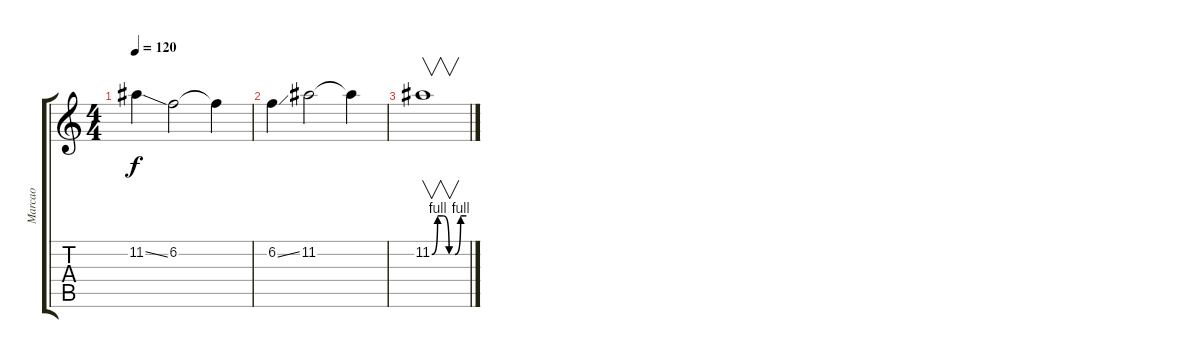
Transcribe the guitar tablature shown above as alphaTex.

\track ("Marcao" "Marcao") {instrument electricguitarclean}
\staff {score tabs}
\tuning (E4 B3 G3 D3 A2 E2) {hide}
\ts (4 4)
\tempo 120
\clef g2
\ks c
11.2{ss}.4{dy f} 6.2.2 6.2{t}.4 |
6.2{ss}.4 11.2.2 11.2{t}.4 |
11.2{be (custom 0 0 10 4 20 4 30 0 40 0 50 4 60 4)}.1{v}
